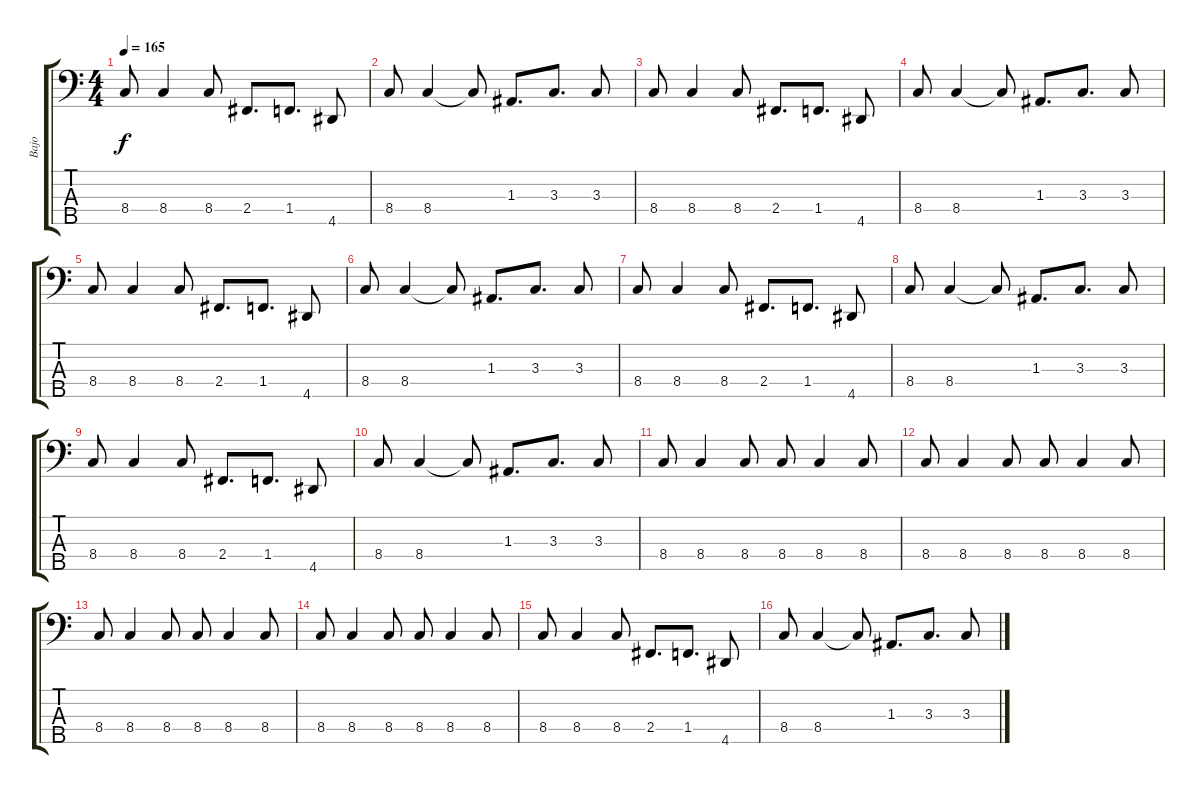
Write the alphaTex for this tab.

\track ("Bajo" "Bajo") {instrument electricbassfinger}
\staff {score tabs}
\tuning (G2 D2 A1 E1 B0) {hide}
\ts (4 4)
\tempo 165
\clef f4
\ks c
8.4.8{dy f} 8.4.4 8.4.8 2.4.8{d} 1.4.8{d} 4.5.8 |
8.4.8 8.4.4 8.4{t}.8 1.3.8{d} 3.3.8{d} 3.3.8 |
8.4.8 8.4.4 8.4.8 2.4.8{d} 1.4.8{d} 4.5.8 |
8.4.8 8.4.4 8.4{t}.8 1.3.8{d} 3.3.8{d} 3.3.8 |
8.4.8 8.4.4 8.4.8 2.4.8{d} 1.4.8{d} 4.5.8 |
8.4.8 8.4.4 8.4{t}.8 1.3.8{d} 3.3.8{d} 3.3.8 |
8.4.8 8.4.4 8.4.8 2.4.8{d} 1.4.8{d} 4.5.8 |
8.4.8 8.4.4 8.4{t}.8 1.3.8{d} 3.3.8{d} 3.3.8 |
8.4.8 8.4.4 8.4.8 2.4.8{d} 1.4.8{d} 4.5.8 |
8.4.8 8.4.4 8.4{t}.8 1.3.8{d} 3.3.8{d} 3.3.8 |
8.4.8 8.4.4 8.4.8 8.4.8 8.4.4 8.4.8 |
8.4.8 8.4.4 8.4.8 8.4.8 8.4.4 8.4.8 |
8.4.8 8.4.4 8.4.8 8.4.8 8.4.4 8.4.8 |
8.4.8 8.4.4 8.4.8 8.4.8 8.4.4 8.4.8 |
8.4.8 8.4.4 8.4.8 2.4.8{d} 1.4.8{d} 4.5.8 |
8.4.8 8.4.4 8.4{t}.8 1.3.8{d} 3.3.8{d} 3.3.8
